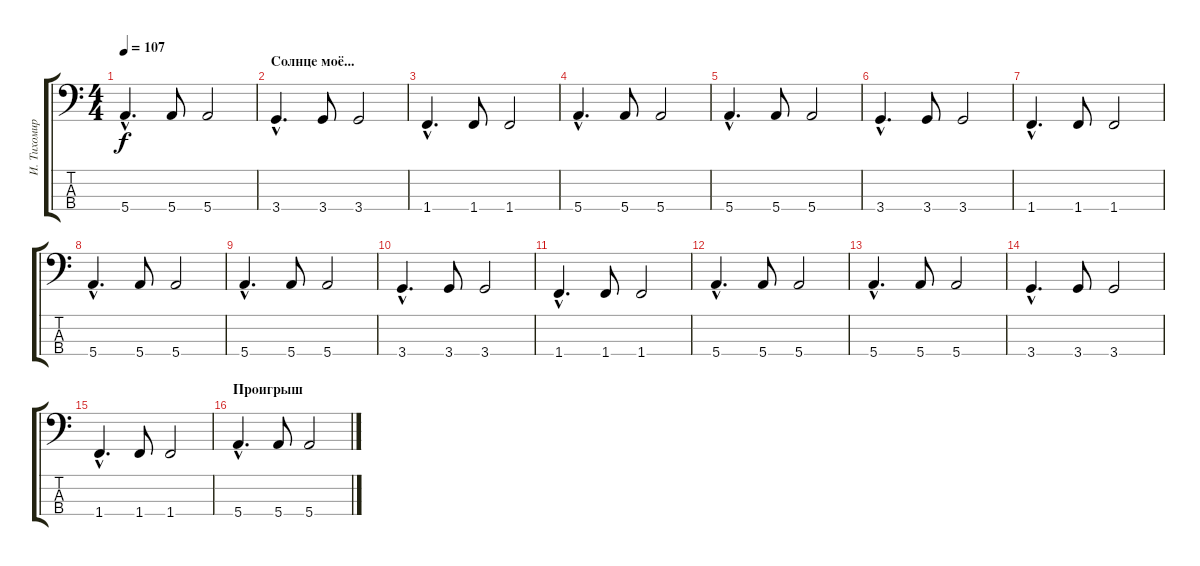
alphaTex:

\track ("И. Тихомиров" "И. Тихомир") {instrument electricbassfinger}
\staff {score tabs}
\tuning (G2 D2 A1 E1) {hide}
\ts (4 4)
\tempo 107
\clef f4
\ks c
5.4{hac}.4{d dy f} 5.4.8 5.4.2 |
\section ("" "Солнце моё...")
3.4{hac}.4{d} 3.4.8 3.4.2 |
1.4{hac}.4{d} 1.4.8 1.4.2 |
5.4{hac}.4{d} 5.4.8 5.4.2 |
5.4{hac}.4{d} 5.4.8 5.4.2 |
3.4{hac}.4{d} 3.4.8 3.4.2 |
1.4{hac}.4{d} 1.4.8 1.4.2 |
5.4{hac}.4{d} 5.4.8 5.4.2 |
5.4{hac}.4{d} 5.4.8 5.4.2 |
3.4{hac}.4{d} 3.4.8 3.4.2 |
1.4{hac}.4{d} 1.4.8 1.4.2 |
5.4{hac}.4{d} 5.4.8 5.4.2 |
5.4{hac}.4{d} 5.4.8 5.4.2 |
3.4{hac}.4{d} 3.4.8 3.4.2 |
1.4{hac}.4{d} 1.4.8 1.4.2 |
\section ("" "Проигрыш")
5.4{hac}.4{d} 5.4.8 5.4.2
